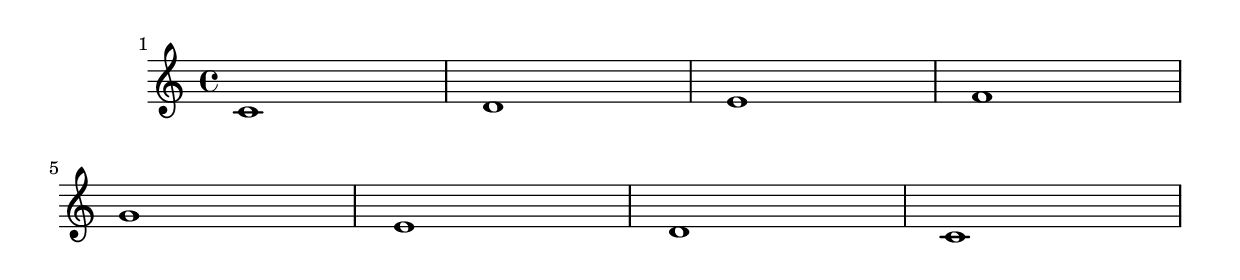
%% Do not edit this file; it is auto-generated from input/new
%% This file is in the public domain.
\version "2.13.1"

\header {
  lsrtags = "rhythms"

  texidoc = "
By default, the first bar number in a score is suppressed if it is
less than or equal to `1'.  By setting @code{barNumberVisibility}
to @code{all-bar-numbers-visible}, any bar number can be printed
for the first measure and all subsequent measures.  Note that an
empty bar line must be inserted before the first note for this to
work.

"
  doctitle = "Printing the bar number for the first measure"
} % begin verbatim


\relative c' {
  \set Score.barNumberVisibility = #all-bar-numbers-visible
  \bar ""
  c1 d e f \break
  g1 e d c
}
